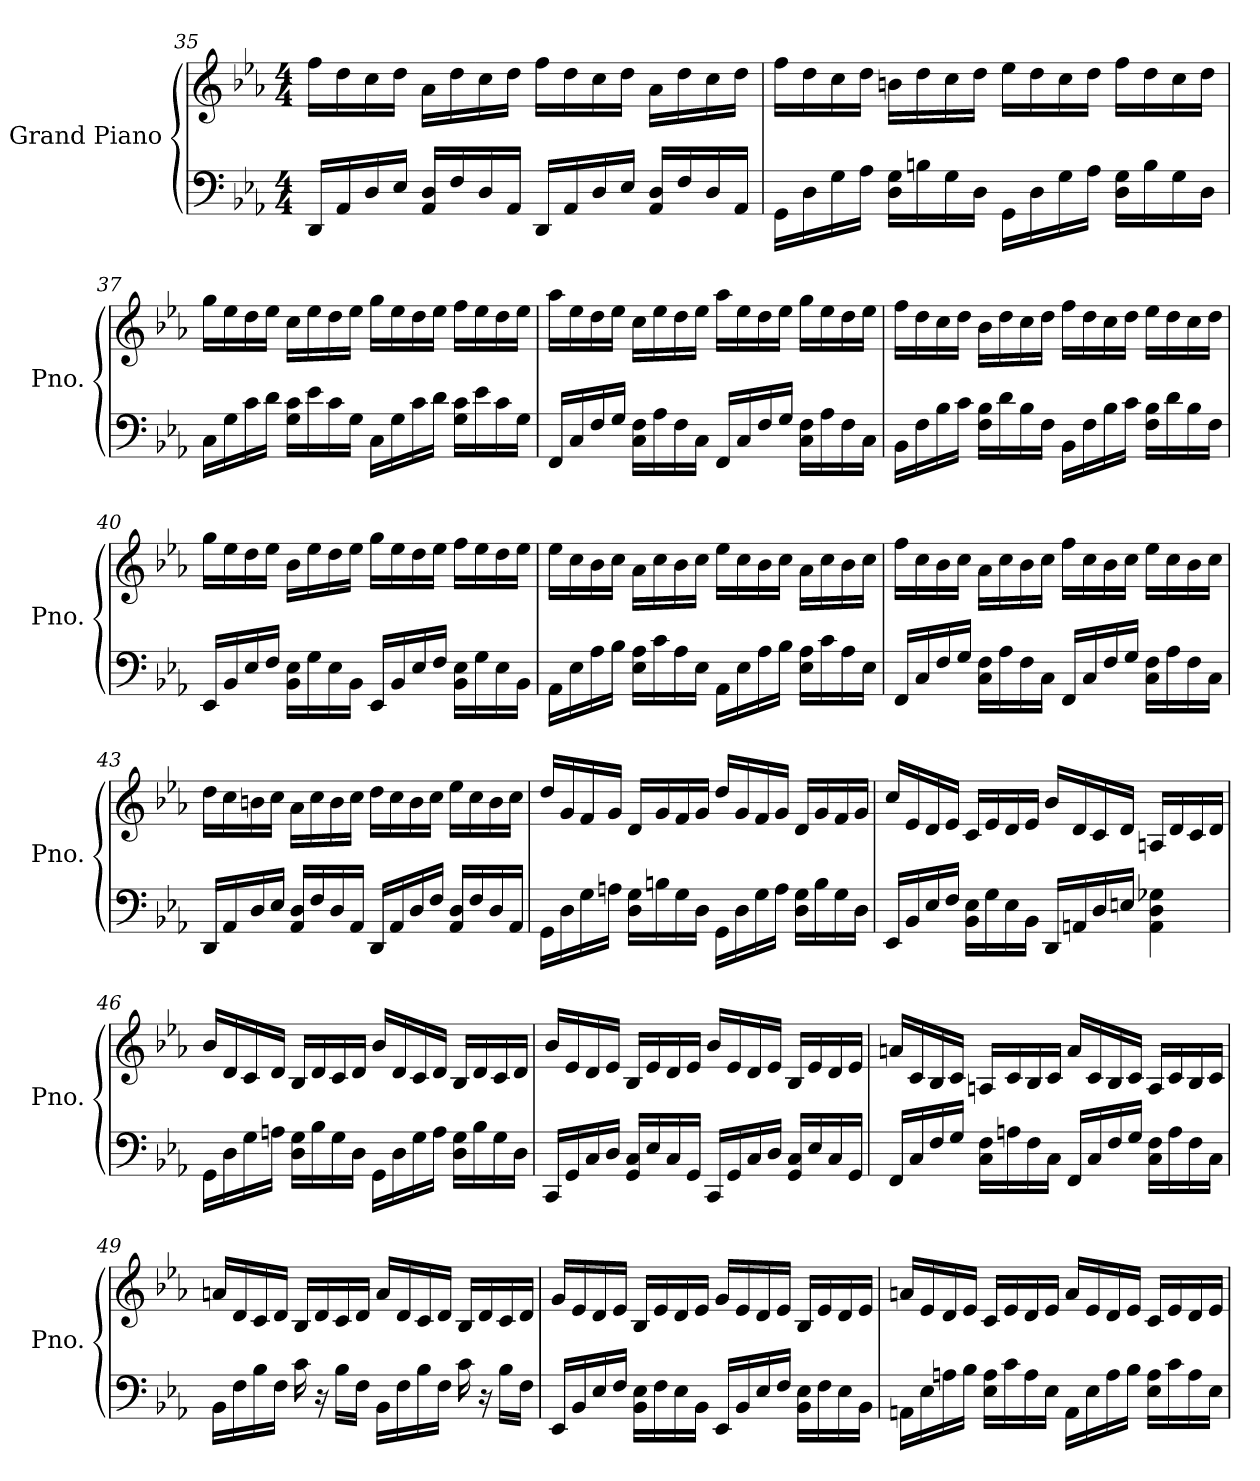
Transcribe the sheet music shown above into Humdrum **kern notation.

**kern	**kern
*part1	*part1
*staff2	*staff1
*I"Grand Piano	*
*I'Pno.	*
*clefF4	*clefG2
*k[b-e-a-]	*k[b-e-a-]
*M4/4	*M4/4
=35	=35
16DD/LL	16ff\LL
16AA-/	16dd\
16D/	16cc\
16E-/JJ	16dd\JJ
16AA-/ 16D/LL	16a-\LL
16F/	16dd\
16D/	16cc\
16AA-/JJ	16dd\JJ
16DD/LL	16ff\LL
16AA-/	16dd\
16D/	16cc\
16E-/JJ	16dd\JJ
16AA-/ 16D/LL	16a-\LL
16F/	16dd\
16D/	16cc\
16AA-/JJ	16dd\JJ
!!LO:LB:g=z
=36	=36
16GG\LL	16ff\LL
16D\	16dd\
16G\	16cc\
16A-\JJ	16dd\JJ
16D\ 16G\LL	16bn\LL
16Bn\	16dd\
16G\	16cc\
16D\JJ	16dd\JJ
16GG\LL	16ee-\LL
16D\	16dd\
16G\	16cc\
16A-\JJ	16dd\JJ
16D\ 16G\LL	16ff\LL
16B\	16dd\
16G\	16cc\
16D\JJ	16dd\JJ
=37	=37
16C\LL	16gg\LL
16G\	16ee-\
16c\	16dd\
16d\JJ	16ee-\JJ
16G\ 16c\LL	16cc\LL
16e-\	16ee-\
16c\	16dd\
16G\JJ	16ee-\JJ
16C\LL	16gg\LL
16G\	16ee-\
16c\	16dd\
16d\JJ	16ee-\JJ
16G\ 16c\LL	16ff\LL
16e-\	16ee-\
16c\	16dd\
16G\JJ	16ee-\JJ
!!LO:LB:g=z
=38	=38
16FF/LL	16aa-\LL
16C/	16ee-\
16F/	16dd\
16G/JJ	16ee-\JJ
16C\ 16F\LL	16cc\LL
16A-\	16ee-\
16F\	16dd\
16C\JJ	16ee-\JJ
16FF/LL	16aa-\LL
16C/	16ee-\
16F/	16dd\
16G/JJ	16ee-\JJ
16C\ 16F\LL	16gg\LL
16A-\	16ee-\
16F\	16dd\
16C\JJ	16ee-\JJ
=39	=39
16BB-\LL	16ff\LL
16F\	16dd\
16B-\	16cc\
16c\JJ	16dd\JJ
16F\ 16B-\LL	16b-\LL
16d\	16dd\
16B-\	16cc\
16F\JJ	16dd\JJ
16BB-\LL	16ff\LL
16F\	16dd\
16B-\	16cc\
16c\JJ	16dd\JJ
16F\ 16B-\LL	16ee-\LL
16d\	16dd\
16B-\	16cc\
16F\JJ	16dd\JJ
!!LO:LB:g=z
=40	=40
16EE-/LL	16gg\LL
16BB-/	16ee-\
16E-/	16dd\
16F/JJ	16ee-\JJ
16BB-\ 16E-\LL	16b-\LL
16G\	16ee-\
16E-\	16dd\
16BB-\JJ	16ee-\JJ
16EE-/LL	16gg\LL
16BB-/	16ee-\
16E-/	16dd\
16F/JJ	16ee-\JJ
16BB-\ 16E-\LL	16ff\LL
16G\	16ee-\
16E-\	16dd\
16BB-\JJ	16ee-\JJ
=41	=41
16AA-\LL	16ee-\LL
16E-\	16cc\
16A-\	16b-\
16B-\JJ	16cc\JJ
16E-\ 16A-\LL	16a-\LL
16c\	16cc\
16A-\	16b-\
16E-\JJ	16cc\JJ
16AA-\LL	16ee-\LL
16E-\	16cc\
16A-\	16b-\
16B-\JJ	16cc\JJ
16E-\ 16A-\LL	16a-\LL
16c\	16cc\
16A-\	16b-\
16E-\JJ	16cc\JJ
=42	=42
16FF/LL	16ff\LL
16C/	16cc\
16F/	16b-\
16G/JJ	16cc\JJ
16C\ 16F\LL	16a-\LL
16A-\	16cc\
16F\	16b-\
16C\JJ	16cc\JJ
16FF/LL	16ff\LL
16C/	16cc\
16F/	16b-\
16G/JJ	16cc\JJ
16C\ 16F\LL	16ee-\LL
16A-\	16cc\
16F\	16b-\
16C\JJ	16cc\JJ
!!LO:PB:g=z
=43	=43
16DD/LL	16dd\LL
16AA-/	16cc\
16D/	16bn\
16E-/JJ	16cc\JJ
16AA-/ 16D/LL	16a-\LL
16F/	16cc\
16D/	16b\
16AA-/JJ	16cc\JJ
16DD/LL	16dd\LL
16AA-/	16cc\
16D/	16b\
16F/JJ	16cc\JJ
16AA-/ 16D/LL	16ee-\LL
16F/	16cc\
16D/	16b\
16AA-/JJ	16cc\JJ
=44	=44
16GG\LL	16dd/LL
16D\	16g/
16G\	16f/
16An\JJ	16g/JJ
16D\ 16G\LL	16d/LL
16Bn\	16g/
16G\	16f/
16D\JJ	16g/JJ
16GG\LL	16dd/LL
16D\	16g/
16G\	16f/
16A\JJ	16g/JJ
16D\ 16G\LL	16d/LL
16B\	16g/
16G\	16f/
16D\JJ	16g/JJ
!!LO:LB:g=z
=45	=45
16EE-/LL	16cc/LL
16BB-/	16e-/
16E-/	16d/
16F/JJ	16e-/JJ
16BB-\ 16E-\LL	16c/LL
16G\	16e-/
16E-\	16d/
16BB-\JJ	16e-/JJ
16DD/LL	16b-/LL
16AAn/	16d/
16D/	16c/
16En/JJ	16d/JJ
4AA\ 4D\ 4G-X\	16An/LL
.	16d/
.	16c/
.	16d/JJ
=46	=46
16GG\LL	16b-/LL
16D\	16d/
16G\	16c/
16An\JJ	16d/JJ
16D\ 16G\LL	16B-/LL
16B-\	16d/
16G\	16c/
16D\JJ	16d/JJ
16GG\LL	16b-/LL
16D\	16d/
16G\	16c/
16A\JJ	16d/JJ
16D\ 16G\LL	16B-/LL
16B-\	16d/
16G\	16c/
16D\JJ	16d/JJ
!!LO:LB:g=z
=47	=47
16CC/LL	16b-/LL
16GG/	16e-/
16C/	16d/
16D/JJ	16e-/JJ
16GG/ 16C/LL	16B-/LL
16E-/	16e-/
16C/	16d/
16GG/JJ	16e-/JJ
16CC/LL	16b-/LL
16GG/	16e-/
16C/	16d/
16D/JJ	16e-/JJ
16GG/ 16C/LL	16B-/LL
16E-/	16e-/
16C/	16d/
16GG/JJ	16e-/JJ
=48	=48
16FF/LL	16an/LL
16C/	16c/
16F/	16B-/
16G/JJ	16c/JJ
16C\ 16F\LL	16An/LL
16An\	16c/
16F\	16B-/
16C\JJ	16c/JJ
16FF/LL	16a/LL
16C/	16c/
16F/	16B-/
16G/JJ	16c/JJ
16C\ 16F\LL	16A/LL
16A\	16c/
16F\	16B-/
16C\JJ	16c/JJ
!!LO:LB:g=z
=49	=49
16BB-\LL	16an/LL
16F\	16d/
16B-\	16c/
16F\JJ	16d/JJ
16c\	16B-/LL
16r	16d/
16B-\LL	16c/
16F\JJ	16d/JJ
16BB-\LL	16a/LL
16F\	16d/
16B-\	16c/
16F\JJ	16d/JJ
16c\	16B-/LL
16r	16d/
16B-\LL	16c/
16F\JJ	16d/JJ
=50	=50
16EE-/LL	16g/LL
16BB-/	16e-/
16E-/	16d/
16F/JJ	16e-/JJ
16BB-\ 16E-\LL	16B-/LL
16F\	16e-/
16E-\	16d/
16BB-\JJ	16e-/JJ
16EE-/LL	16g/LL
16BB-/	16e-/
16E-/	16d/
16F/JJ	16e-/JJ
16BB-\ 16E-\LL	16B-/LL
16F\	16e-/
16E-\	16d/
16BB-\JJ	16e-/JJ
!!LO:LB:g=z
=51	=51
16AAn\LL	16an/LL
16E-\	16e-/
16An\	16d/
16B-\JJ	16e-/JJ
16E-\ 16A\LL	16c/LL
16c\	16e-/
16A\	16d/
16E-\JJ	16e-/JJ
16AA\LL	16a/LL
16E-\	16e-/
16A\	16d/
16B-\JJ	16e-/JJ
16E-\ 16A\LL	16c/LL
16c\	16e-/
16A\	16d/
16E-\JJ	16e-/JJ
=	=
*-	*-
